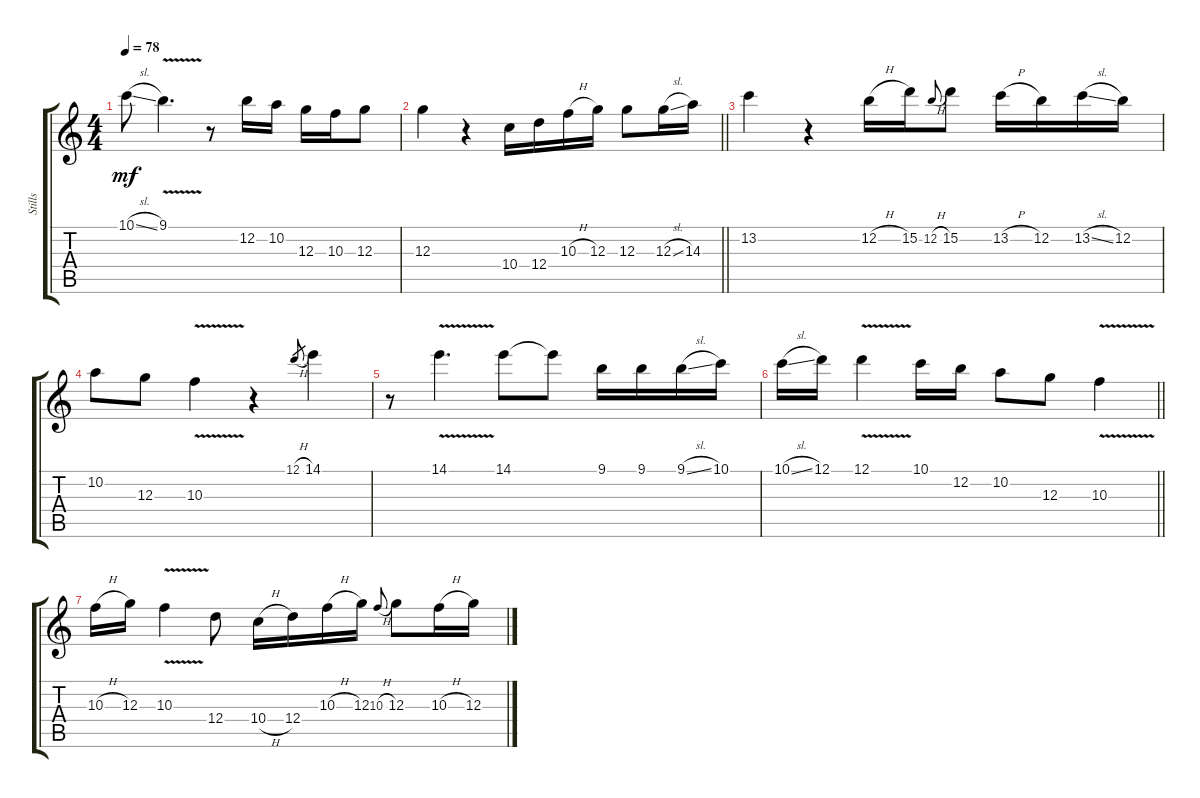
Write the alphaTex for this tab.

\track ("Stills" "Stills") {instrument distortionguitar}
\staff {score tabs}
\tuning (D4 B3 G3 D3 A2 D2) {hide}
\ts (4 4)
\tempo 78
\clef g2
\ks c
10.1{sl}.8{dy mf} 9.1{v}.4{d} r.8 12.2.16 10.2.16 12.3.16 10.3.16 12.3.8 |
\barLineRight lightlight
12.3.4 r.4 10.4.16 12.4.16 10.3{h}.16 12.3.16 12.3.8 12.3{sl}.16 14.3.16 |
13.2.4 r.4 12.2{h}.16 15.2.16 12.2{h}.8{gr onbeat} 15.2.8 13.2{h}.16 12.2.16 13.2{sl}.16 12.2.16 |
10.2.8 12.3.8 10.3{v}.4 r.4 12.1{h}.8{gr} 14.1.4 |
r.8 14.1{v}.4{d} 14.1.8 14.1{t}.8 9.1.16 9.1.16 9.1{sl}.16 10.1.16 |
\barLineRight lightlight
10.1{sl}.16 12.1.16 12.1{v}.4 10.1.16 12.2.16 10.2.8 12.3.8 10.3{v}.4 |
10.3{h}.16 12.3.16 10.3{v}.4 12.4.8 10.4{h}.16 12.4.16 10.3{h}.16 12.3.16 10.3{h}.8{gr onbeat} 12.3.8 10.3{h}.16 12.3.16
